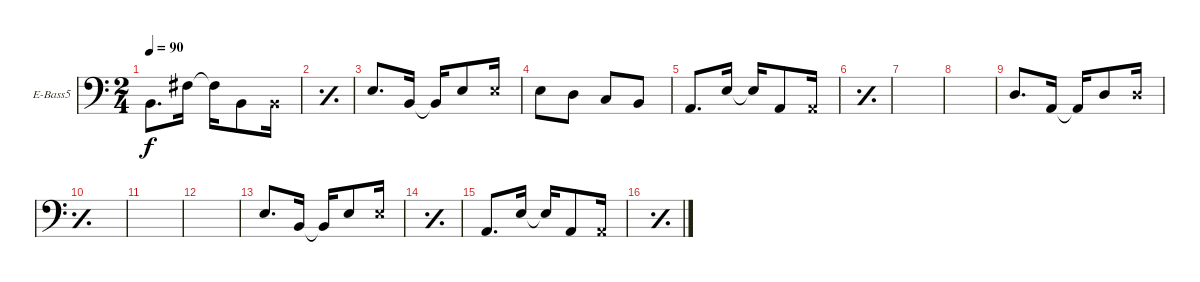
\defaultSystemsLayout 4
\bracketExtendMode groupsimilarinstruments
\firstSystemTrackNameOrientation horizontal
\otherSystemsTrackNameOrientation horizontal
\track ("Baixo" "E-Bass5") {instrument electricbassfinger}
\staff {score}
\tuning (G2 D2 A1 E1 B0)
\ts (2 4)
\tempo 90
\clef f4
\scale
0.973518
\ks aminor
2.3.8{d dy f} 4.2.16 4.2{t}.16 2.3.8 2.3{x}.16 |
\simile simple
\scale
0.973518 |
\simile none
\scale
1.10593 2.2.8{d} 2.3.16 2.3{t}.16 2.2.8 2.2{x}.16 |
\scale
0.973518 2.2.8 0.2.8 3.3.8 2.3.8 |
\scale
0.973518 0.3.8{d} 2.2.16 2.2{t}.16 0.3.8 0.3{x}.16 |
\simile simple
\scale
0.973518 |
\scale
0.973518 |
\scale
1.10593 |
\simile none
\scale
0.973518 0.2.8{d} 0.3.16 0.3{t}.16 0.2.8 0.2{x}.16 |
\simile simple
\scale
0.973518 |
\scale
0.973518 |
\scale
0.973518 |
\simile none
\scale
1.10593 2.2.8{d} 2.3.16 2.3{t}.16 2.2.8 2.2{x}.16 |
\simile simple
\scale
0.973518 |
\simile none
\scale
0.973518 0.3.8{d} 2.2.16 2.2{t}.16 0.3.8 0.3{x}.16 |
\simile simple
\scale
0.973518
